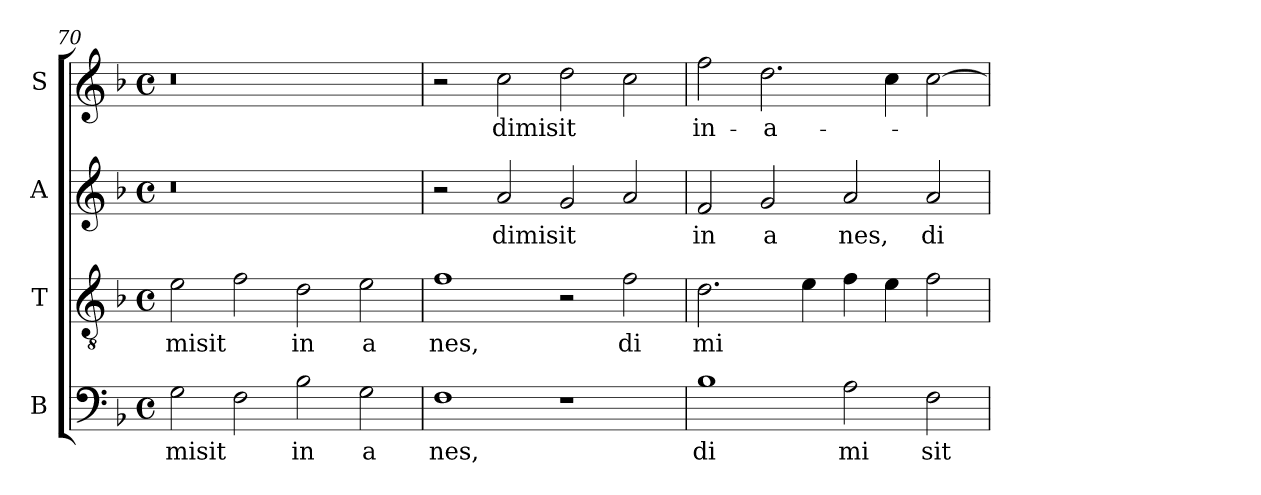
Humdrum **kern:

**kern	**text	**kern	**text	**kern	**text	**kern	**text
*part4	*part4	*part3	*part3	*part2	*part2	*part1	*part1
*staff4	*staff4	*staff3	*staff3	*staff2	*staff2	*staff1	*staff1
*I"B	*	*I"T	*	*I"A	*	*I"S	*
*I'B	*	*I'T	*	*I'A	*	*I'S	*
*clefF4	*	*clefGv2	*	*clefG2	*	*clefG2	*
*k[b-]	*	*k[b-]	*	*k[b-]	*	*k[b-]	*
*F:	*	*F:	*	*F:	*	*F:	*
*M4/4	*	*M4/4	*	*M4/4	*	*M4/4	*
*met(c)	*	*met(c)	*	*met(c)	*	*met(c)	*
=70	=70	=70	=70	=70	=70	=70	=70
!	!LO:LY:b:cj	!	!LO:LY:b:cj	!	!	!	!
2G\	misit	2e\	misit	0r	.	0r	.
2F\	.	2f\	.	.	.	.	.
!	!LO:LY:b:cj	!	!LO:LY:b:cj	!	!	!	!
2B-\	in	2d\	in	.	.	.	.
!	!LO:LY:b:cj	!	!LO:LY:b:cj	!	!	!	!
2G\	a	2e\	a	.	.	.	.
=71	=71	=71	=71	=71	=71	=71	=71
!	!LO:LY:b:cj	!	!LO:LY:b:cj	!	!	!	!
1F	nes,	1f	nes,	2r	.	2r	.
!	!	!	!	!	!LO:LY:b	!	!LO:LY:b
.	.	.	.	2a/	dimisit	2cc\	dimisit
1r	.	2r	.	2g/	.	2dd\	.
!	!	!	!LO:LY:b:cj	!	!	!	!
.	.	2f\	di	2a/	.	2cc\	.
=72	=72	=72	=72	=72	=72	=72	=72
!	!LO:LY:b:cj	!	!LO:LY:b	!	!LO:LY:b:cj	!	!LO:LY:b:cj
1B-	di	2.d\	mi	2f/	in	2ff\	in-
!	!	!	!	!	!LO:LY:b:cj	!	!LO:LY:b:cj
.	.	.	.	2g/	a	2.dd\	-a-
.	.	4e\	.	.	.	.	.
!	!LO:LY:b:cj	!	!	!	!LO:LY:b:cj	!	!
2A\	mi	4f\	.	2a/	nes,	.	.
.	.	4e\	.	.	.	4cc\	.
!	!LO:LY:b:cj	!	!	!	!LO:LY:b:cj	!	!
2F\	sit	2f\	.	2a/	di	[>2cc\	.
=	=	=	=	=	=	=	=
*-	*-	*-	*-	*-	*-	*-	*-
